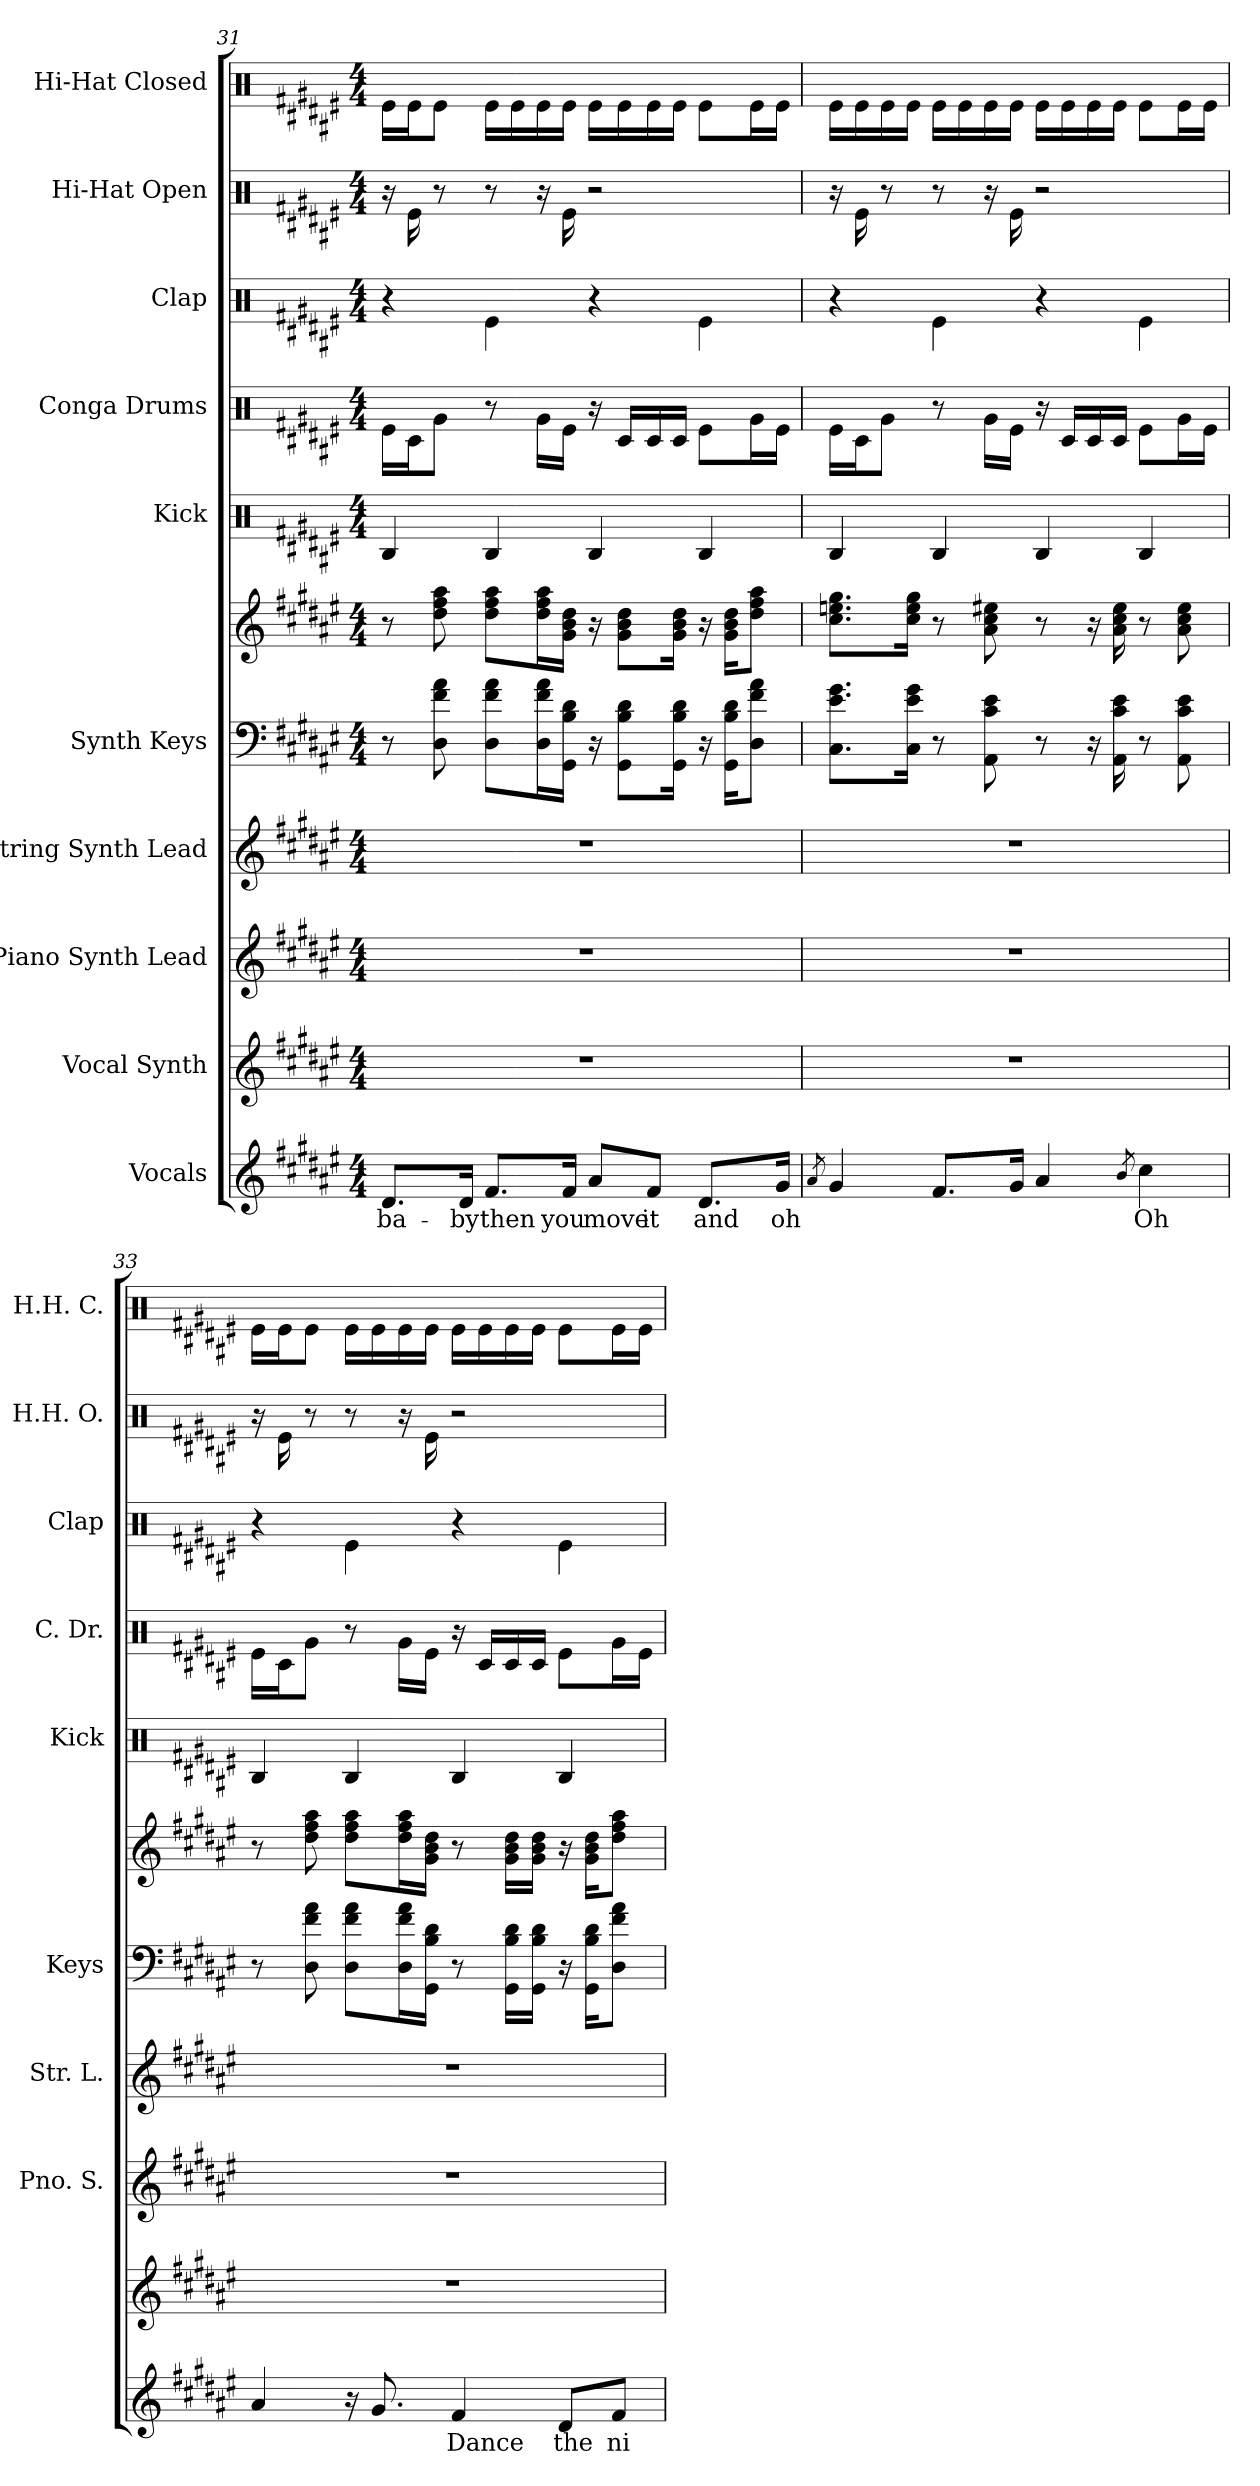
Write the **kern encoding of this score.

**kern	**text	**kern	**kern	**kern	**kern	**kern	**kern	**kern	**kern	**kern	**kern
*part10	*part10	*part9	*part8	*part7	*part6	*part6	*part5	*part4	*part3	*part2	*part1
*staff11	*staff11	*staff10	*staff9	*staff8	*staff7	*staff6	*staff5	*staff4	*staff3	*staff2	*staff1
*I"Vocals	*	*I"Vocal Synth	*I"Piano Synth Lead	*I"String Synth Lead	*I"Synth Keys	*	*I"Kick	*I"Conga Drums	*I"Clap	*I"Hi-Hat Open	*I"Hi-Hat Closed
*	*	*	*I'Pno. S.	*I'Str. L.	*I'Keys	*	*I'Kick	*I'C. Dr.	*I'Clap	*I'H.H. O.	*I'H.H. C.
*clefG2	*	*clefG2	*clefG2	*clefG2	*clefF4	*clefG2	*clefX	*clefX	*clefX	*clefX	*clefX
*k[f#c#g#d#a#e#]	*	*k[f#c#g#d#a#e#]	*k[f#c#g#d#a#e#]	*k[f#c#g#d#a#e#]	*k[f#c#g#d#a#e#]	*k[f#c#g#d#a#e#]	*k[f#c#g#d#a#e#]	*k[f#c#g#d#a#e#]	*k[f#c#g#d#a#e#]	*k[f#c#g#d#a#e#]	*k[f#c#g#d#a#e#]
*F#:	*	*F#:	*F#:	*F#:	*F#:	*F#:	*F#:	*F#:	*F#:	*F#:	*F#:
*M4/4	*	*M4/4	*M4/4	*M4/4	*M4/4	*M4/4	*M4/4	*M4/4	*M4/4	*M4/4	*M4/4
=31	=31	=31	=31	=31	=31	=31	=31	=31	=31	=31	=31
!	!LO:LY:b	!	!	!	!	!	!	!	!	!	!
8.d#/L	ba-	1r	1r	1r	8r	8r	4RB/	16Re\LL	4r	16r	16Re\LL
.	.	.	.	.	.	.	.	16Rc\J	.	16Re\	16Re\J
.	.	.	.	.	8D#\ 8f#\ 8a#\	8dd#\ 8ff#\ 8aa#\	.	8Rg\J	.	8r	8Re\J
!	!LO:LY:b	!	!	!	!	!	!	!	!	!	!
16d#/Jk	-by	.	.	.	.	.	.	.	.	.	.
!	!LO:LY:b	!	!	!	!	!	!	!	!	!	!
8.f#/L	then	.	.	.	8D#\ 8f#\ 8a#\L	8dd#\ 8ff#\ 8aa#\L	4RB/	8r	4Re\	8r	16Re\LL
.	.	.	.	.	.	.	.	.	.	.	16Re\
.	.	.	.	.	16D#\ 16f#\ 16a#\L	16dd#\ 16ff#\ 16aa#\L	.	16Rg\LL	.	16r	16Re\
!	!LO:LY:b	!	!	!	!	!	!	!	!	!	!
16f#/Jk	you	.	.	.	16GG#\ 16B\ 16d#\JJ	16g#\ 16b\ 16dd#\JJ	.	16Re\JJ	.	16Re\	16Re\JJ
!	!LO:LY:b	!	!	!	!	!	!	!	!	!	!
8a#/L	move	.	.	.	16r	16r	4RB/	16r	4r	2r	16Re\LL
.	.	.	.	.	8GG#\ 8B\ 8d#\L	8g#\ 8b\ 8dd#\L	.	16Rc/LL	.	.	16Re\
!	!LO:LY:b	!	!	!	!	!	!	!	!	!	!
8f#/J	it	.	.	.	.	.	.	16Rc/	.	.	16Re\
.	.	.	.	.	16GG#\ 16B\ 16d#\Jk	16g#\ 16b\ 16dd#\Jk	.	16Rc/JJ	.	.	16Re\JJ
!	!LO:LY:b	!	!	!	!	!	!	!	!	!	!
8.d#/L	and	.	.	.	16r	16r	4RB/	8Re\L	4Re\	.	8Re\L
.	.	.	.	.	16GG#\ 16B\ 16d#\KL	16g#\ 16b\ 16dd#\KL	.	.	.	.	.
.	.	.	.	.	8D#\ 8f#\ 8a#\J	8dd#\ 8ff#\ 8aa#\J	.	16Rg\L	.	.	16Re\L
!	!LO:LY:b	!	!	!	!	!	!	!	!	!	!
16g#/Jk	oh	.	.	.	.	.	.	16Re\JJ	.	.	16Re\JJ
=32	=32	=32	=32	=32	=32	=32	=32	=32	=32	=32	=32
8qa#/	.	.	.	.	.	.	.	.	.	.	.
4g#/	.	1r	1r	1r	8.C#\ 8.e#\ 8.g#\L	8.cc#\ 8.een\ 8.gg#\L	4RB/	16Re\LL	4r	16r	16Re\LL
.	.	.	.	.	.	.	.	16Rc\J	.	16Re\	16Re\
.	.	.	.	.	.	.	.	8Rg\J	.	8r	16Re\
.	.	.	.	.	16C#\ 16e#\ 16g#\Jk	16cc#\ 16ee\ 16gg#\Jk	.	.	.	.	16Re\JJ
8.f#/L	.	.	.	.	8r	8r	4RB/	8r	4Re\	8r	16Re\LL
.	.	.	.	.	.	.	.	.	.	.	16Re\
.	.	.	.	.	8AA#\ 8c#\ 8e#\	8a#\ 8cc#\ 8ee#X\	.	16Rg\LL	.	16r	16Re\
16g#/Jk	.	.	.	.	.	.	.	16Re\JJ	.	16Re\	16Re\JJ
4a#/	.	.	.	.	8r	8r	4RB/	16r	4r	2r	16Re\LL
.	.	.	.	.	.	.	.	16Rc/LL	.	.	16Re\
.	.	.	.	.	16r	16r	.	16Rc/	.	.	16Re\
.	.	.	.	.	16AA#\ 16c#\ 16e#\	16a#\ 16cc#\ 16ee#\	.	16Rc/JJ	.	.	16Re\JJ
8qb/	.	.	.	.	.	.	.	.	.	.	.
!	!LO:LY:b	!	!	!	!	!	!	!	!	!	!
4cc#\	Oh	.	.	.	8r	8r	4RB/	8Re\L	4Re\	.	8Re\L
.	.	.	.	.	8AA#\ 8c#\ 8e#\	8a#\ 8cc#\ 8ee#\	.	16Rg\L	.	.	16Re\L
.	.	.	.	.	.	.	.	16Re\JJ	.	.	16Re\JJ
!!LO:LB:g=z
=33	=33	=33	=33	=33	=33	=33	=33	=33	=33	=33	=33
4a#/	.	1r	1r	1r	8r	8r	4RB/	16Re\LL	4r	16r	16Re\LL
.	.	.	.	.	.	.	.	16Rc\J	.	16Re\	16Re\J
.	.	.	.	.	8D#\ 8f#\ 8a#\	8dd#\ 8ff#\ 8aa#\	.	8Rg\J	.	8r	8Re\J
16r	.	.	.	.	8D#\ 8f#\ 8a#\L	8dd#\ 8ff#\ 8aa#\L	4RB/	8r	4Re\	8r	16Re\LL
8.g#/	.	.	.	.	.	.	.	.	.	.	16Re\
.	.	.	.	.	16D#\ 16f#\ 16a#\L	16dd#\ 16ff#\ 16aa#\L	.	16Rg\LL	.	16r	16Re\
.	.	.	.	.	16GG#\ 16B\ 16d#\JJ	16g#\ 16b\ 16dd#\JJ	.	16Re\JJ	.	16Re\	16Re\JJ
!	!LO:LY:b	!	!	!	!	!	!	!	!	!	!
4f#/	Dance	.	.	.	8r	8r	4RB/	16r	4r	2r	16Re\LL
.	.	.	.	.	.	.	.	16Rc/LL	.	.	16Re\
.	.	.	.	.	16GG#\ 16B\ 16d#\LL	16g#\ 16b\ 16dd#\LL	.	16Rc/	.	.	16Re\
.	.	.	.	.	16GG#\ 16B\ 16d#\JJ	16g#\ 16b\ 16dd#\JJ	.	16Rc/JJ	.	.	16Re\JJ
!	!LO:LY:b	!	!	!	!	!	!	!	!	!	!
8d#/L	the	.	.	.	16r	16r	4RB/	8Re\L	4Re\	.	8Re\L
.	.	.	.	.	16GG#\ 16B\ 16d#\KL	16g#\ 16b\ 16dd#\KL	.	.	.	.	.
!	!LO:LY:b	!	!	!	!	!	!	!	!	!	!
8f#/J	ni-	.	.	.	8D#\ 8f#\ 8a#\J	8dd#\ 8ff#\ 8aa#\J	.	16Rg\L	.	.	16Re\L
.	.	.	.	.	.	.	.	16Re\JJ	.	.	16Re\JJ
=	=	=	=	=	=	=	=	=	=	=	=
*-	*-	*-	*-	*-	*-	*-	*-	*-	*-	*-	*-
